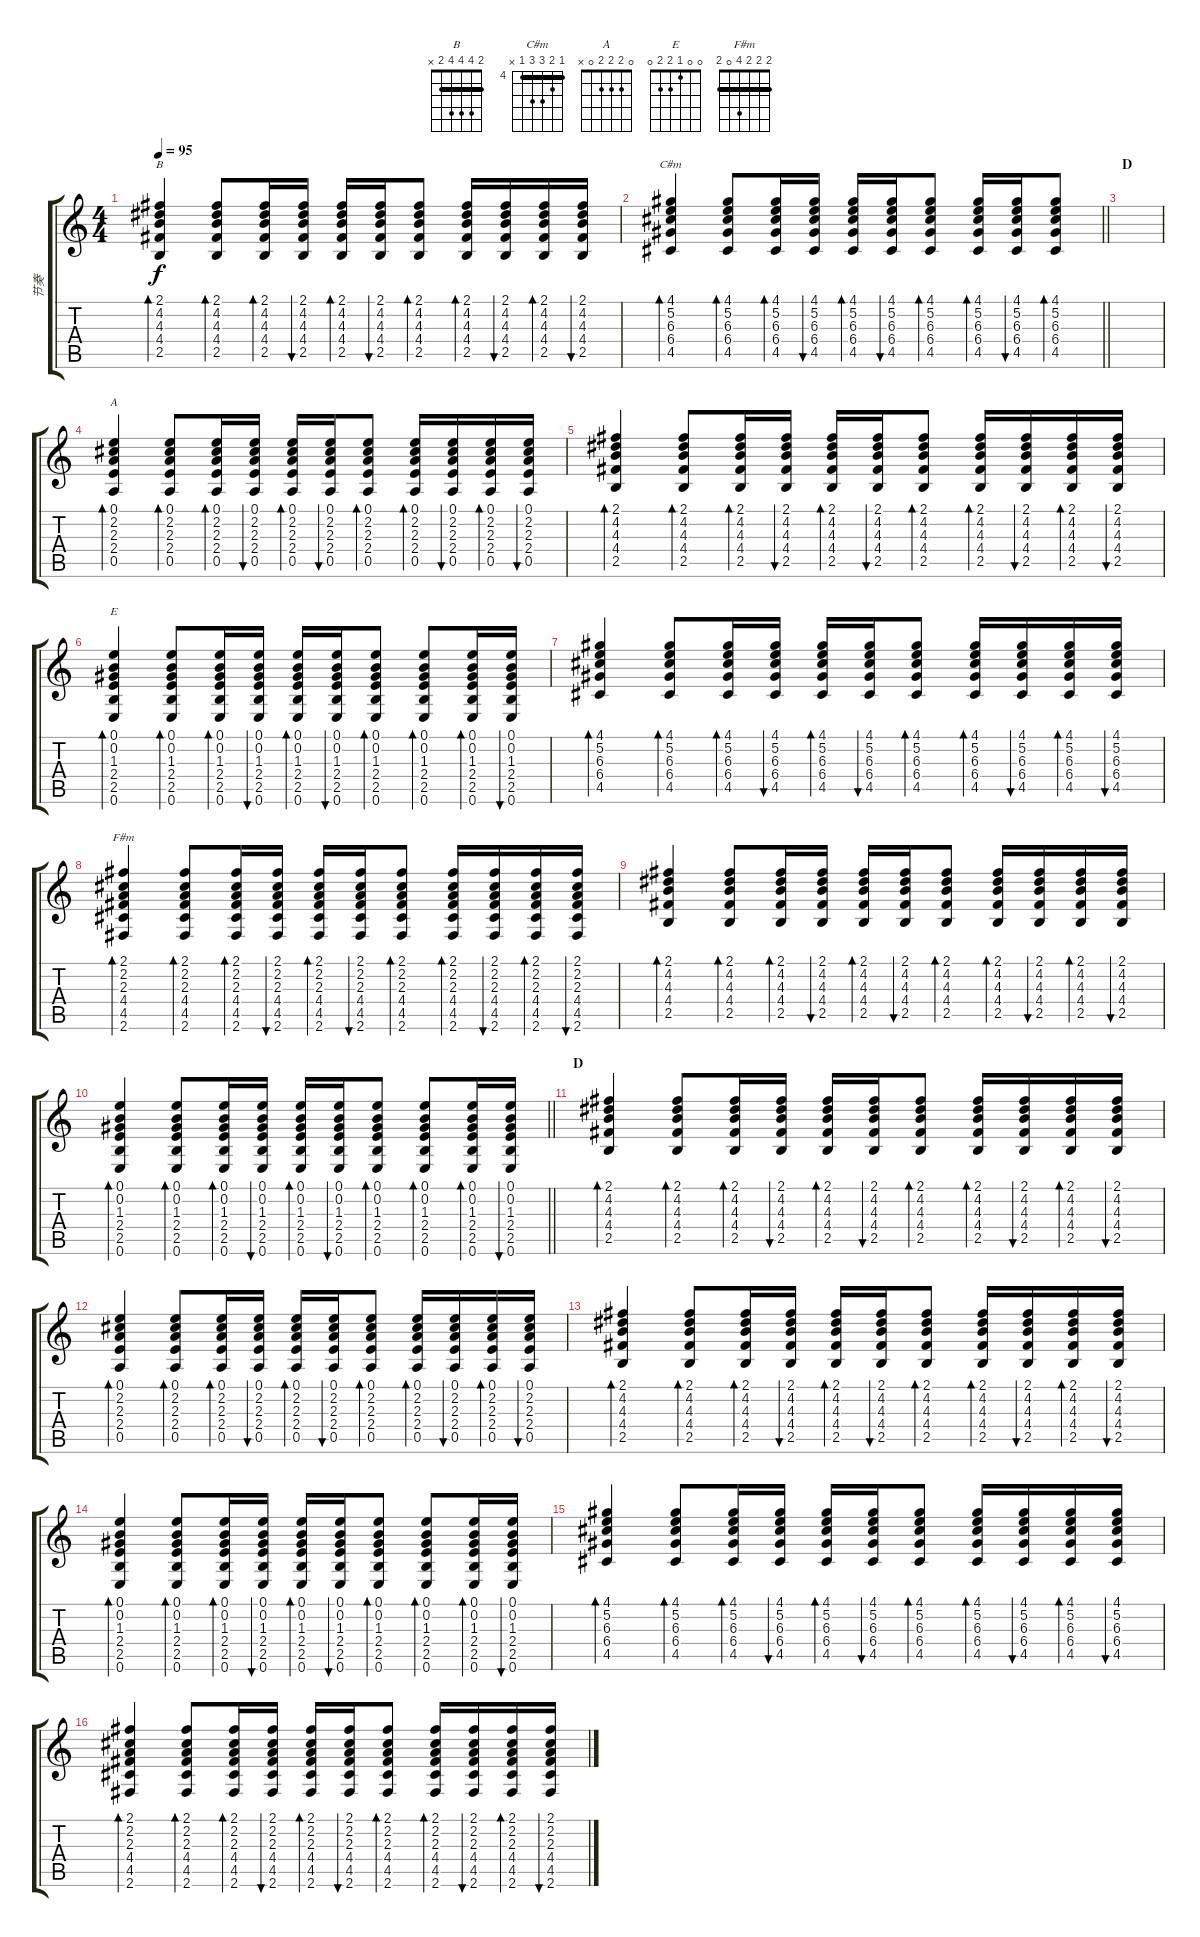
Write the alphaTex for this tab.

\track ("节奏" "节奏") {instrument acousticguitarsteel}
\staff {score tabs}
\tuning (E4 B3 G3 D3 A2 E2) {hide}
\chord ("B" 2 4 4 4 2 x) {barre 2}
\chord ("C#m" 4 5 6 6 4 x) {firstfret 4 barre 4}
\chord ("A" 0 2 2 2 0 x)
\chord ("E" 0 0 1 2 2 0)
\chord ("F#m" 2 2 2 4 0 2) {barre 2}
\ts (4 4)
\tempo 95
\clef g2
\ks c
(2.1 4.2 4.3 4.4 2.5).4{bd 30 ch "B" dy f} (2.1 4.2 4.3 4.4 2.5).8{bd 30} (2.1 4.2 4.3 4.4 2.5).16{bd 30} (2.1 4.2 4.3 4.4 2.5).16{bu 30} (2.1 4.2 4.3 4.4 2.5).16{bd 30} (2.1 4.2 4.3 4.4 2.5).16{bu 30} (2.1 4.2 4.3 4.4 2.5).8{bd 30} (2.1 4.2 4.3 4.4 2.5).16{bd 30} (2.1 4.2 4.3 4.4 2.5).16{bu 30} (2.1 4.2 4.3 4.4 2.5).16{bd 30} (2.1 4.2 4.3 4.4 2.5).16{bu 30} |
\barLineRight lightlight
(4.1 5.2 6.3 6.4 4.5).4{bd 30 ch "C#m"} (4.1 5.2 6.3 6.4 4.5).8{bd 30} (4.1 5.2 6.3 6.4 4.5).16{bd 30} (4.1 5.2 6.3 6.4 4.5).16{bu 30} (4.1 5.2 6.3 6.4 4.5).16{bd 30} (4.1 5.2 6.3 6.4 4.5).16{bu 30} (4.1 5.2 6.3 6.4 4.5).8{bd 30} (4.1 5.2 6.3 6.4 4.5).16{bd 30} (4.1 5.2 6.3 6.4 4.5).16{bu 30} (4.1 5.2 6.3 6.4 4.5).8{bd 30} |
\section ("" "D")
|
(0.1 2.2 2.3 2.4 0.5).4{bd 30 ch "A"} (0.1 2.2 2.3 2.4 0.5).8{bd 30} (0.1 2.2 2.3 2.4 0.5).16{bd 30} (0.1 2.2 2.3 2.4 0.5).16{bu 30} (0.1 2.2 2.3 2.4 0.5).16{bd 30} (0.1 2.2 2.3 2.4 0.5).16{bu 30} (0.1 2.2 2.3 2.4 0.5).8{bd 30} (0.1 2.2 2.3 2.4 0.5).16{bd 30} (0.1 2.2 2.3 2.4 0.5).16{bu 30} (0.1 2.2 2.3 2.4 0.5).16{bd 30} (0.1 2.2 2.3 2.4 0.5).16{bu 30} |
(2.1 4.2 4.3 4.4 2.5).4{bd 30} (2.1 4.2 4.3 4.4 2.5).8{bd 30} (2.1 4.2 4.3 4.4 2.5).16{bd 30} (2.1 4.2 4.3 4.4 2.5).16{bu 30} (2.1 4.2 4.3 4.4 2.5).16{bd 30} (2.1 4.2 4.3 4.4 2.5).16{bu 30} (2.1 4.2 4.3 4.4 2.5).8{bd 30} (2.1 4.2 4.3 4.4 2.5).16{bd 30} (2.1 4.2 4.3 4.4 2.5).16{bu 30} (2.1 4.2 4.3 4.4 2.5).16{bd 30} (2.1 4.2 4.3 4.4 2.5).16{bu 30} |
(0.1 0.2 1.3 2.4 2.5 0.6).4{bd 30 ch "E"} (0.1 0.2 1.3 2.4 2.5 0.6).8{bd 30} (0.1 0.2 1.3 2.4 2.5 0.6).16{bd 30} (0.1 0.2 1.3 2.4 2.5 0.6).16{bu 30} (0.1 0.2 1.3 2.4 2.5 0.6).16{bd 30} (0.1 0.2 1.3 2.4 2.5 0.6).16{bu 30} (0.1 0.2 1.3 2.4 2.5 0.6).8{bd 30} (0.1 0.2 1.3 2.4 2.5 0.6).8{bd 30} (0.1 0.2 1.3 2.4 2.5 0.6).16{bd 30} (0.1 0.2 1.3 2.4 2.5 0.6).16{bu 30} |
(4.1 5.2 6.3 6.4 4.5).4{bd 30} (4.1 5.2 6.3 6.4 4.5).8{bd 30} (4.1 5.2 6.3 6.4 4.5).16{bd 30} (4.1 5.2 6.3 6.4 4.5).16{bu 30} (4.1 5.2 6.3 6.4 4.5).16{bd 30} (4.1 5.2 6.3 6.4 4.5).16{bu 30} (4.1 5.2 6.3 6.4 4.5).8{bd 30} (4.1 5.2 6.3 6.4 4.5).16{bd 30} (4.1 5.2 6.3 6.4 4.5).16{bu 30} (4.1 5.2 6.3 6.4 4.5).16{bd 30} (4.1 5.2 6.3 6.4 4.5).16{bu 30} |
(2.1 2.2 2.3 4.4 4.5 2.6).4{bd 30 ch "F#m"} (2.1 2.2 2.3 4.4 4.5 2.6).8{bd 30} (2.1 2.2 2.3 4.4 4.5 2.6).16{bd 30} (2.1 2.2 2.3 4.4 4.5 2.6).16{bu 30} (2.1 2.2 2.3 4.4 4.5 2.6).16{bd 30} (2.1 2.2 2.3 4.4 4.5 2.6).16{bu 30} (2.1 2.2 2.3 4.4 4.5 2.6).8{bd 30} (2.1 2.2 2.3 4.4 4.5 2.6).16{bd 30} (2.1 2.2 2.3 4.4 4.5 2.6).16{bu 30} (2.1 2.2 2.3 4.4 4.5 2.6).16{bd 30} (2.1 2.2 2.3 4.4 4.5 2.6).16{bu 30} |
(2.1 4.2 4.3 4.4 2.5).4{bd 30} (2.1 4.2 4.3 4.4 2.5).8{bd 30} (2.1 4.2 4.3 4.4 2.5).16{bd 30} (2.1 4.2 4.3 4.4 2.5).16{bu 30} (2.1 4.2 4.3 4.4 2.5).16{bd 30} (2.1 4.2 4.3 4.4 2.5).16{bu 30} (2.1 4.2 4.3 4.4 2.5).8{bd 30} (2.1 4.2 4.3 4.4 2.5).16{bd 30} (2.1 4.2 4.3 4.4 2.5).16{bu 30} (2.1 4.2 4.3 4.4 2.5).16{bd 30} (2.1 4.2 4.3 4.4 2.5).16{bu 30} |
\barLineRight lightlight
(0.1 0.2 1.3 2.4 2.5 0.6).4{bd 30} (0.1 0.2 1.3 2.4 2.5 0.6).8{bd 30} (0.1 0.2 1.3 2.4 2.5 0.6).16{bd 30} (0.1 0.2 1.3 2.4 2.5 0.6).16{bu 30} (0.1 0.2 1.3 2.4 2.5 0.6).16{bd 30} (0.1 0.2 1.3 2.4 2.5 0.6).16{bu 30} (0.1 0.2 1.3 2.4 2.5 0.6).8{bd 30} (0.1 0.2 1.3 2.4 2.5 0.6).8{bd 30} (0.1 0.2 1.3 2.4 2.5 0.6).16{bd 30} (0.1 0.2 1.3 2.4 2.5 0.6).16{bu 30} |
\section ("" "D")
(2.1 4.2 4.3 4.4 2.5).4{bd 30} (2.1 4.2 4.3 4.4 2.5).8{bd 30} (2.1 4.2 4.3 4.4 2.5).16{bd 30} (2.1 4.2 4.3 4.4 2.5).16{bu 30} (2.1 4.2 4.3 4.4 2.5).16{bd 30} (2.1 4.2 4.3 4.4 2.5).16{bu 30} (2.1 4.2 4.3 4.4 2.5).8{bd 30} (2.1 4.2 4.3 4.4 2.5).16{bd 30} (2.1 4.2 4.3 4.4 2.5).16{bu 30} (2.1 4.2 4.3 4.4 2.5).16{bd 30} (2.1 4.2 4.3 4.4 2.5).16{bu 30} |
(0.1 2.2 2.3 2.4 0.5).4{bd 30} (0.1 2.2 2.3 2.4 0.5).8{bd 30} (0.1 2.2 2.3 2.4 0.5).16{bd 30} (0.1 2.2 2.3 2.4 0.5).16{bu 30} (0.1 2.2 2.3 2.4 0.5).16{bd 30} (0.1 2.2 2.3 2.4 0.5).16{bu 30} (0.1 2.2 2.3 2.4 0.5).8{bd 30} (0.1 2.2 2.3 2.4 0.5).16{bd 30} (0.1 2.2 2.3 2.4 0.5).16{bu 30} (0.1 2.2 2.3 2.4 0.5).16{bd 30} (0.1 2.2 2.3 2.4 0.5).16{bu 30} |
(2.1 4.2 4.3 4.4 2.5).4{bd 30} (2.1 4.2 4.3 4.4 2.5).8{bd 30} (2.1 4.2 4.3 4.4 2.5).16{bd 30} (2.1 4.2 4.3 4.4 2.5).16{bu 30} (2.1 4.2 4.3 4.4 2.5).16{bd 30} (2.1 4.2 4.3 4.4 2.5).16{bu 30} (2.1 4.2 4.3 4.4 2.5).8{bd 30} (2.1 4.2 4.3 4.4 2.5).16{bd 30} (2.1 4.2 4.3 4.4 2.5).16{bu 30} (2.1 4.2 4.3 4.4 2.5).16{bd 30} (2.1 4.2 4.3 4.4 2.5).16{bu 30} |
(0.1 0.2 1.3 2.4 2.5 0.6).4{bd 30} (0.1 0.2 1.3 2.4 2.5 0.6).8{bd 30} (0.1 0.2 1.3 2.4 2.5 0.6).16{bd 30} (0.1 0.2 1.3 2.4 2.5 0.6).16{bu 30} (0.1 0.2 1.3 2.4 2.5 0.6).16{bd 30} (0.1 0.2 1.3 2.4 2.5 0.6).16{bu 30} (0.1 0.2 1.3 2.4 2.5 0.6).8{bd 30} (0.1 0.2 1.3 2.4 2.5 0.6).8{bd 30} (0.1 0.2 1.3 2.4 2.5 0.6).16{bd 30} (0.1 0.2 1.3 2.4 2.5 0.6).16{bu 30} |
(4.1 5.2 6.3 6.4 4.5).4{bd 30} (4.1 5.2 6.3 6.4 4.5).8{bd 30} (4.1 5.2 6.3 6.4 4.5).16{bd 30} (4.1 5.2 6.3 6.4 4.5).16{bu 30} (4.1 5.2 6.3 6.4 4.5).16{bd 30} (4.1 5.2 6.3 6.4 4.5).16{bu 30} (4.1 5.2 6.3 6.4 4.5).8{bd 30} (4.1 5.2 6.3 6.4 4.5).16{bd 30} (4.1 5.2 6.3 6.4 4.5).16{bu 30} (4.1 5.2 6.3 6.4 4.5).16{bd 30} (4.1 5.2 6.3 6.4 4.5).16{bu 30} |
(2.1 2.2 2.3 4.4 4.5 2.6).4{bd 30} (2.1 2.2 2.3 4.4 4.5 2.6).8{bd 30} (2.1 2.2 2.3 4.4 4.5 2.6).16{bd 30} (2.1 2.2 2.3 4.4 4.5 2.6).16{bu 30} (2.1 2.2 2.3 4.4 4.5 2.6).16{bd 30} (2.1 2.2 2.3 4.4 4.5 2.6).16{bu 30} (2.1 2.2 2.3 4.4 4.5 2.6).8{bd 30} (2.1 2.2 2.3 4.4 4.5 2.6).16{bd 30} (2.1 2.2 2.3 4.4 4.5 2.6).16{bu 30} (2.1 2.2 2.3 4.4 4.5 2.6).16{bd 30} (2.1 2.2 2.3 4.4 4.5 2.6).16{bu 30}
